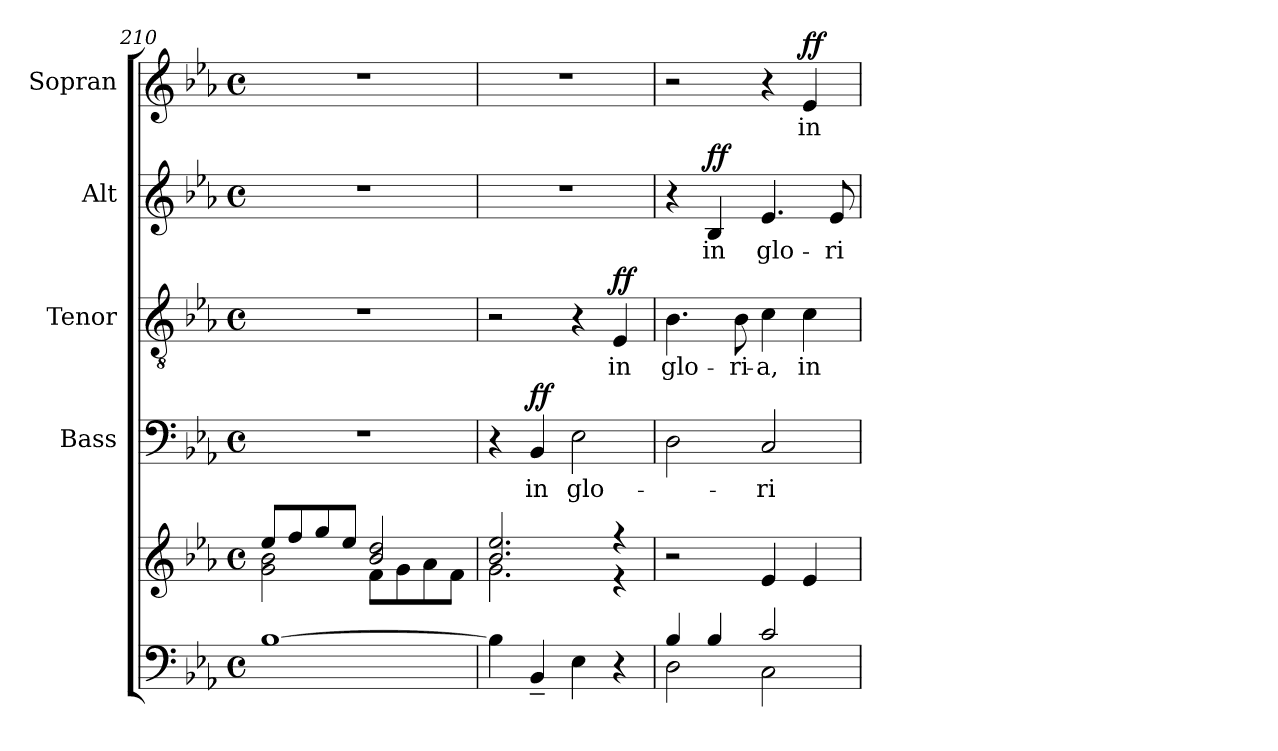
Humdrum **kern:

**kern	**kern	**kern	**text	**dynam	**kern	**text	**dynam	**kern	**text	**dynam	**kern	**text	**dynam
*part5	*part5	*part4	*part4	*part4	*part3	*part3	*part3	*part2	*part2	*part2	*part1	*part1	*part1
*staff6	*staff5	*staff4	*staff4	*staff4	*staff3	*staff3	*staff3	*staff2	*staff2	*staff2	*staff1	*staff1	*staff1
*	*	*I"Bass	*	*	*I"Tenor	*	*	*I"Alt	*	*	*I"Sopran	*	*
*	*	*I'B.	*	*	*I'T.	*	*	*I'A.	*	*	*I'S.	*	*
!!LO:PB:g=z
*clefF4	*clefG2	*clefF4	*	*	*clefGv2	*	*	*clefG2	*	*	*clefG2	*	*
*k[b-e-a-]	*k[b-e-a-]	*k[b-e-a-]	*	*	*k[b-e-a-]	*	*	*k[b-e-a-]	*	*	*k[b-e-a-]	*	*
*E-:	*E-:	*E-:	*	*	*E-:	*	*	*E-:	*	*	*E-:	*	*
*M4/4	*M4/4	*M4/4	*	*	*M4/4	*	*	*M4/4	*	*	*M4/4	*	*
*met(c)	*met(c)	*met(c)	*	*	*met(c)	*	*	*met(c)	*	*	*met(c)	*	*
=210	=210	=210	=210	=210	=210	=210	=210	=210	=210	=210	=210	=210	=210
*	*^	*	*	*	*	*	*	*	*	*	*	*	*
[1B-	8ee-/L	2g\ 2b-\	1r	.	.	1r	.	.	1r	.	.	1r	.	.
.	8ff/	.	.	.	.	.	.	.	.	.	.	.	.	.
.	8gg/	.	.	.	.	.	.	.	.	.	.	.	.	.
.	8ee-/J	.	.	.	.	.	.	.	.	.	.	.	.	.
.	2b-/ 2dd/	8f\L	.	.	.	.	.	.	.	.	.	.	.	.
.	.	8g\	.	.	.	.	.	.	.	.	.	.	.	.
.	.	8a-\	.	.	.	.	.	.	.	.	.	.	.	.
.	.	8f\J	.	.	.	.	.	.	.	.	.	.	.	.
=211	=211	=211	=211	=211	=211	=211	=211	=211	=211	=211	=211	=211	=211	=211
4B-\]	2.b-/ 2.ee-/	2.g\	4r	.	.	2r	.	.	1r	.	.	1r	.	.
!	!	!	!	!LO:LY:b	!LO:DY:a	!	!	!	!	!	!	!	!	!
4BB-~</	.	.	4BB-/	in	ff	.	.	.	.	.	.	.	.	.
!	!	!	!	!LO:LY:b	!	!	!	!	!	!	!	!	!	!
4E-\	.	.	2E-\	glo-	.	4r	.	.	.	.	.	.	.	.
!	!	!	!	!	!	!	!LO:LY:b	!LO:DY:a	!	!	!	!	!	!
4r	4r	4r	.	.	.	4E-/	in	ff	.	.	.	.	.	.
=212	=212	=212	=212	=212	=212	=212	=212	=212	=212	=212	=212	=212	=212	=212
*^	*	*	*	*	*	*	*	*	*	*	*	*	*	*
!	!	!	!	!	!	!	!	!LO:LY:b	!	!	!	!	!	!	!
*	*	*v	*v	*	*	*	*	*	*	*	*	*	*	*	*
4B-/	2D\	2r	2D\	.	.	4.B-\	glo-	.	4r	.	.	2r	.	.
!	!	!	!	!	!	!	!	!	!	!LO:LY:b	!LO:DY:a	!	!	!
4B-/	.	.	.	.	.	.	.	.	4B-/	in	ff	.	.	.
!	!	!	!	!	!	!	!LO:LY:b	!	!	!	!	!	!	!
.	.	.	.	.	.	8B-\	-ri-	.	.	.	.	.	.	.
!	!	!	!	!LO:LY:b	!	!	!LO:LY:b	!	!	!LO:LY:b	!	!	!	!
2c/	2C\	4e-/	2C/	-ri-	.	4c\	-a,	.	4.e-/	glo-	.	4r	.	.
!	!	!	!	!	!	!	!LO:LY:b	!	!	!	!	!	!LO:LY:b	!LO:DY:a
.	.	4e-/	.	.	.	4c\	in	.	.	.	.	4e-/	in	ff
!	!	!	!	!	!	!	!	!	!	!LO:LY:b	!	!	!	!
.	.	.	.	.	.	.	.	.	8e-/	-ri-	.	.	.	.
*v	*v	*	*	*	*	*	*	*	*	*	*	*	*	*
=	=	=	=	=	=	=	=	=	=	=	=	=	=
*-	*-	*-	*-	*-	*-	*-	*-	*-	*-	*-	*-	*-	*-
